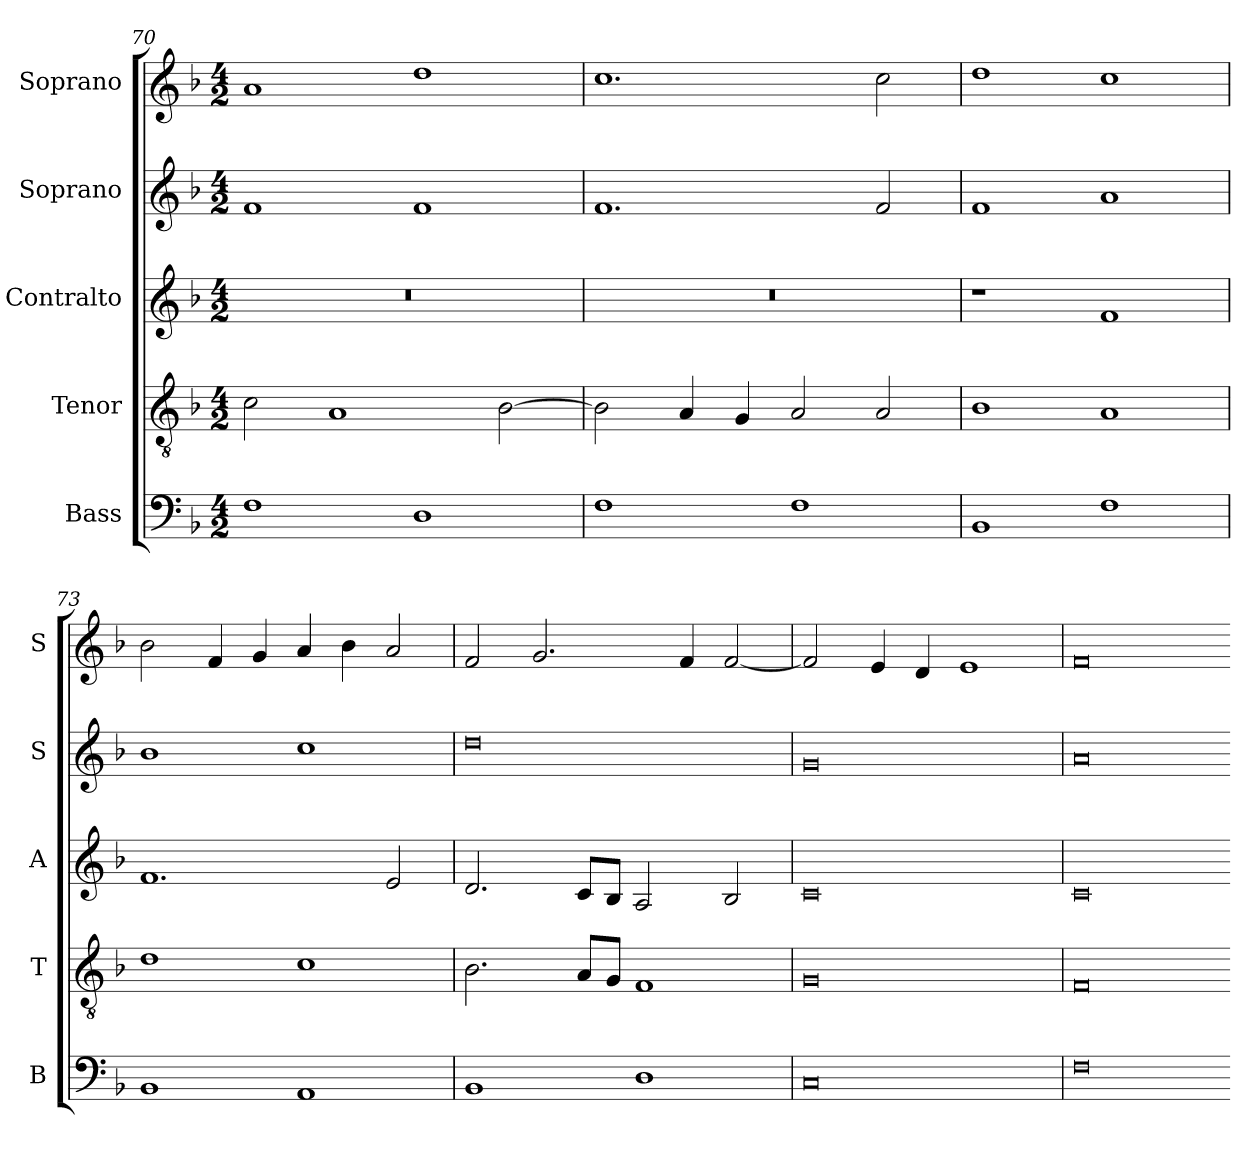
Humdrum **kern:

**kern	**kern	**kern	**kern	**kern
*part5	*part4	*part3	*part2	*part1
*staff5	*staff4	*staff3	*staff2	*staff1
*I"Bass	*I"Tenor	*I"Contralto	*I"Soprano	*I"Soprano
*I'B	*I'T	*I'A	*I'S	*I'S
*clefF4	*clefGv2	*clefG2	*clefG2	*clefG2
*k[b-]	*k[b-]	*k[b-]	*k[b-]	*k[b-]
*F:ion	*F:ion	*F:ion	*F:ion	*F:ion
*M4/2	*M4/2	*M4/2	*M4/2	*M4/2
=70	=70	=70	=70	=70
1F	2c	0r	1f	1a
.	1A	.	.	.
1D	.	.	1f	1dd
.	[2B-	.	.	.
=71	=71	=71	=71	=71
1F	2B-]	0r	1.f	1.cc
.	4A	.	.	.
.	4G	.	.	.
1F	2A	.	.	.
.	2A	.	2f	2cc
=72	=72	=72	=72	=72
1BB-	1B-	1r	1f	1dd
1F	1A	1f	1a	1cc
=73	=73	=73	=73	=73
1BB-	1d	1.f	1b-	2b-
.	.	.	.	4f
.	.	.	.	4g
1AA	1c	.	1cc	4a
.	.	.	.	4b-
.	.	2e	.	2a
=74	=74	=74	=74	=74
1BB-	2.B-	2.d	0dd	2f
.	.	.	.	2.g
.	8A/L	8c/L	.	.
.	8G/J	8B-/J	.	.
1D	1F	2A	.	.
.	.	.	.	4f
.	.	2B-	.	[2f
=75	=75	=75	=75	=75
0C	0G	0c	0g	2f]
.	.	.	.	4e
.	.	.	.	4d
.	.	.	.	1e
=76	=76	=76	=76	=76
0F	0F	0c	0a	0f
=-	=-	=-	=-	=-
*-	*-	*-	*-	*-
